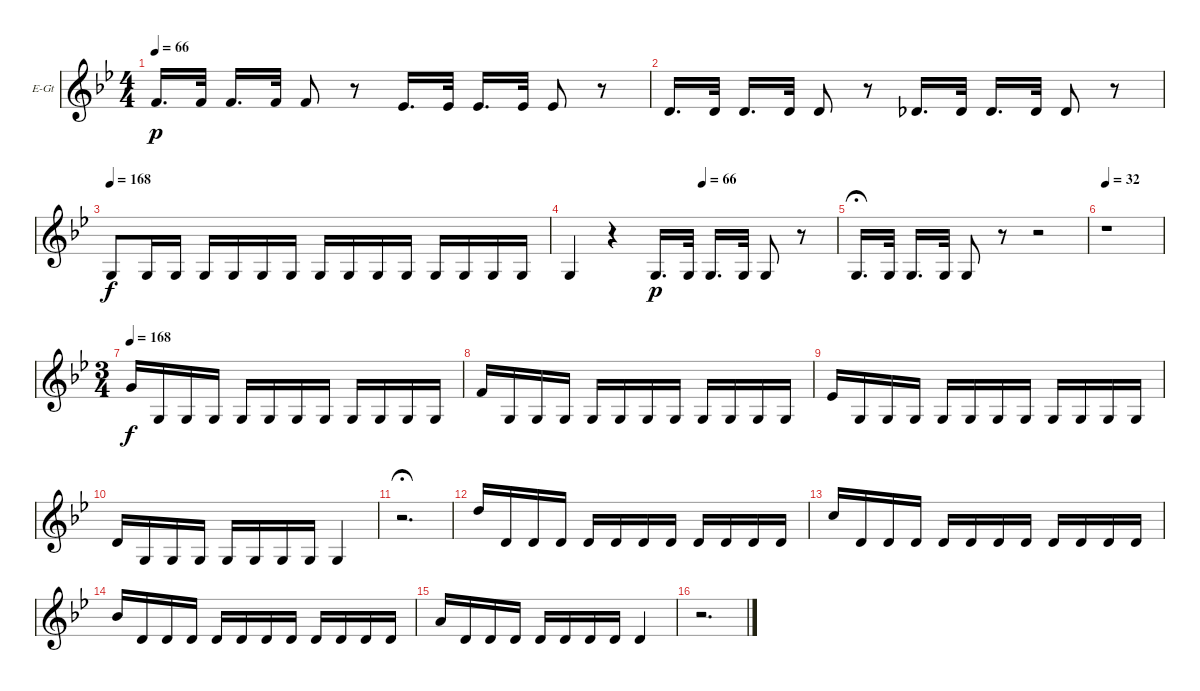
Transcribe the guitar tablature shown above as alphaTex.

\defaultSystemsLayout 4
\bracketExtendMode groupsimilarinstruments
\firstSystemTrackNameOrientation horizontal
\otherSystemsTrackNameOrientation horizontal
\track ("Secondo" "E-Gt") {instrument distortionguitar}
\staff {score}
\tuning (E4 B3 G3 D3 A2 E2)
\ts (4 4)
\tempo 66
\clef g2
\ks gminor
8.5.16{d dy p} 8.5.32{beam split} 8.5.16{d} 8.5.32 8.5.8 r.8 6.5.16{d} 6.5.32{beam split} 6.5.16{d} 6.5.32 6.5.8 r.8 |
5.5.16{d} 5.5.32{beam split} 5.5.16{d} 5.5.32 5.5.8 r.8 4.5.16{d} 4.5.32{beam split} 4.5.16{d} 4.5.32 4.5.8 r.8 |
\tempo 168
3.6.8{dy f} 3.6.16 3.6.16 3.6.16 3.6.16 3.6.16 3.6.16 3.6.16 3.6.16 3.6.16 3.6.16 3.6.16 3.6.16 3.6.16 3.6.16 |
\tempo (66 0.5)
3.6.4 r.4 3.6.16{d dy p} 3.6.32{beam split} 3.6.16{d} 3.6.32 3.6.8 r.8 |
3.6.16{d fermata (medium 0.5)} 3.6.32{beam split} 3.6.16{d} 3.6.32 3.6.8 r.8 r.2 |
\tempo 32
r.1 |
\ts (3 4)
\tempo 168
5.4.16{dy f} 3.6.16 3.6.16 3.6.16 3.6.16 3.6.16 3.6.16 3.6.16 3.6.16 3.6.16 3.6.16 3.6.16 |
3.4.16 3.6.16 3.6.16 3.6.16 3.6.16 3.6.16 3.6.16 3.6.16 3.6.16 3.6.16 3.6.16 3.6.16 |
6.5.16 3.6.16 3.6.16 3.6.16 3.6.16 3.6.16 3.6.16 3.6.16 3.6.16 3.6.16 3.6.16 3.6.16 |
5.5.16 3.6.16 3.6.16 3.6.16 3.6.16 3.6.16 3.6.16 3.6.16 3.6.4 |
r.2{d fermata (medium 0.5)} |
3.2.16 0.4.16 0.4.16 0.4.16 0.4.16 0.4.16 0.4.16 0.4.16 0.4.16 0.4.16 0.4.16 0.4.16 |
1.2.16 0.4.16 0.4.16 0.4.16 0.4.16 0.4.16 0.4.16 0.4.16 0.4.16 0.4.16 0.4.16 0.4.16 |
3.3.16 0.4.16 0.4.16 0.4.16 0.4.16 0.4.16 0.4.16 0.4.16 0.4.16 0.4.16 0.4.16 0.4.16 |
2.3.16 0.4.16 0.4.16 0.4.16 0.4.16 0.4.16 0.4.16 0.4.16 0.4.4 |
r.2{d}
